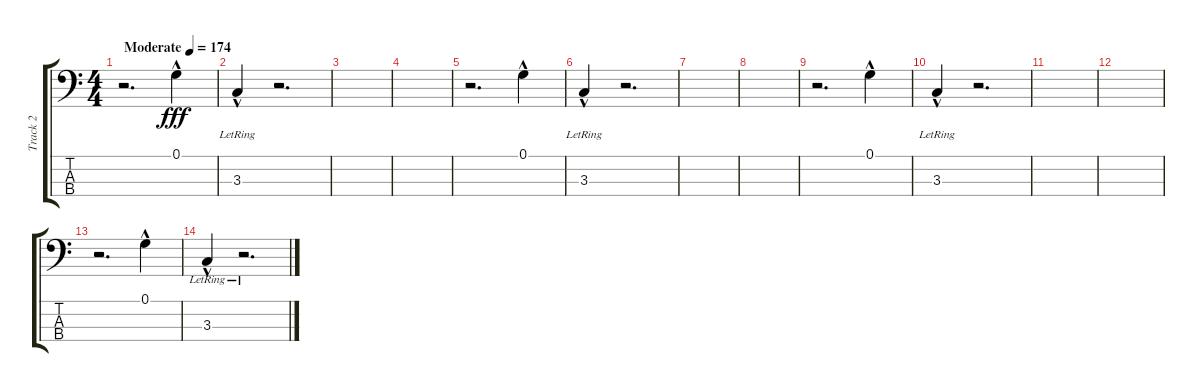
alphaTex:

\track ("Track 2" "Track 2") {instrument acousticbass}
\staff {score tabs}
\tuning (G2 D2 A1 E1) {hide}
\ts (4 4)
\tempo (174 "Moderate")
\clef f4
\ks c
r.2{d dy fff instrument acousticbass} 0.1{hac}.4 |
3.3{hac lr}.4 r.2{d} |
|
|
r.2{d} 0.1{hac}.4 |
3.3{hac lr}.4 r.2{d} |
|
|
r.2{d} 0.1{hac}.4 |
3.3{hac lr}.4 r.2{d} |
|
|
r.2{d} 0.1{hac}.4 |
3.3{hac lr}.4 r.2{d}
